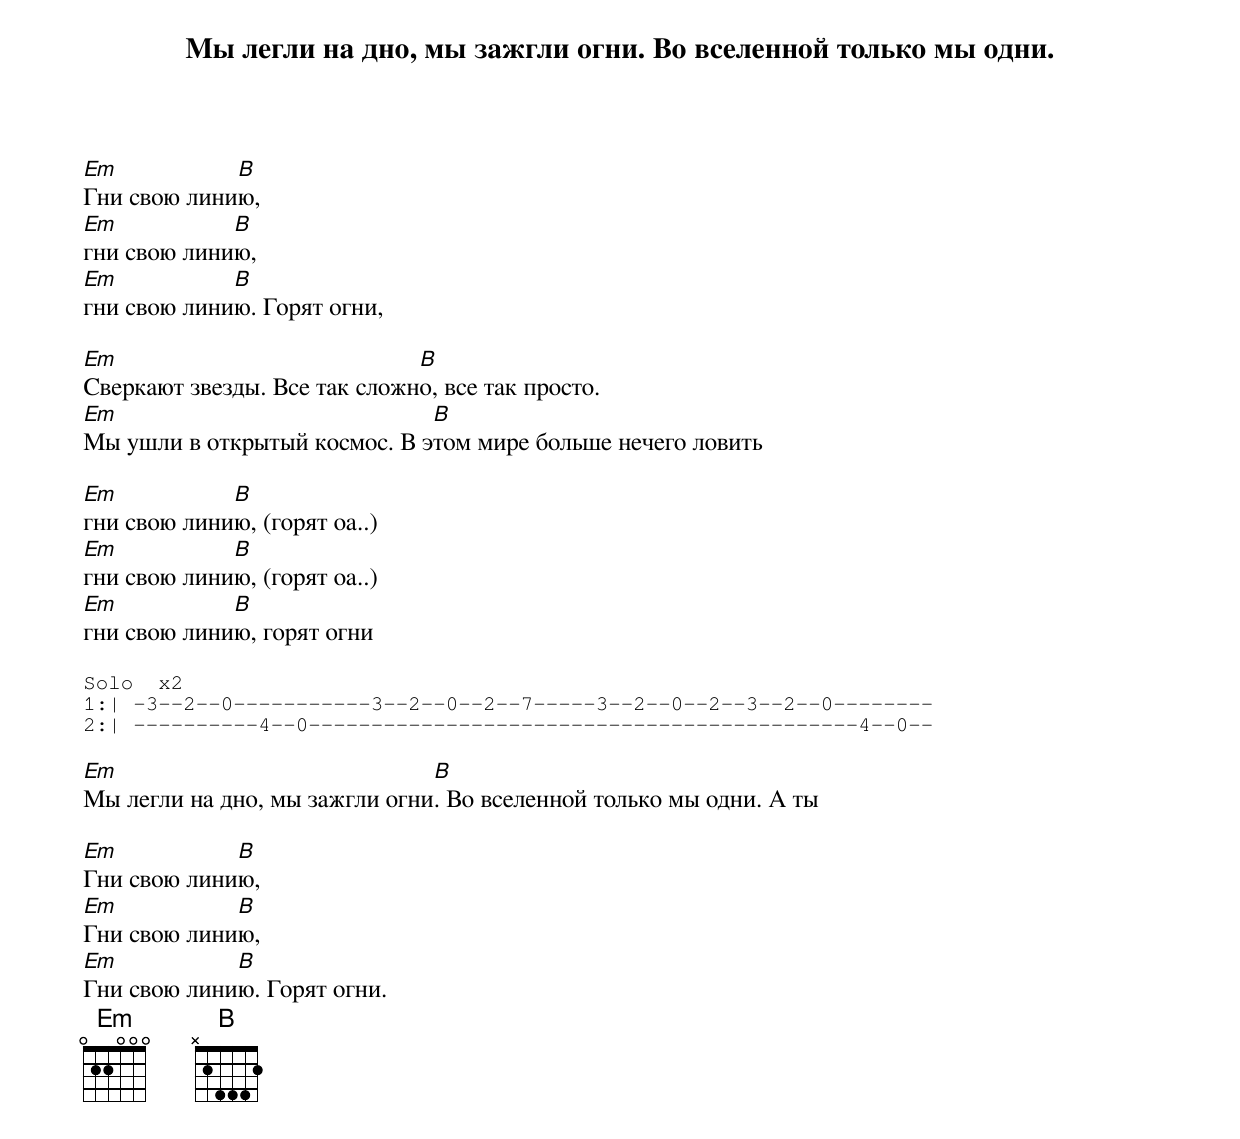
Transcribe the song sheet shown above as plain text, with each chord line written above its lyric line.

Мы легли на дно, мы зажгли огни. Во вселенной только мы одни.

Em           B
Гни свою линию,
Em           B
гни свою линию,
Em           B
гни свою линию. Горят огни,

Em                            B
Сверкают звезды. Все так сложно, все так просто.
Em                            B
Мы ушли в открытый космос. В этом мире больше нечего ловить

Em           B
гни свою линию, (горят оа..)
Em           B
гни свою линию, (горят оа..)
Em           B
гни свою линию, горят огни

Solo  x2
1:| -3--2--0-----------3--2--0--2--7-----3--2--0--2--3--2--0--------
2:| ----------4--0--------------------------------------------4--0--

Em                             B
Мы легли на дно, мы зажгли огни. Во вселенной только мы одни. А ты

Em           B
Гни свою линию,
Em           B
Гни свою линию,
Em           B
Гни свою линию. Горят огни.
